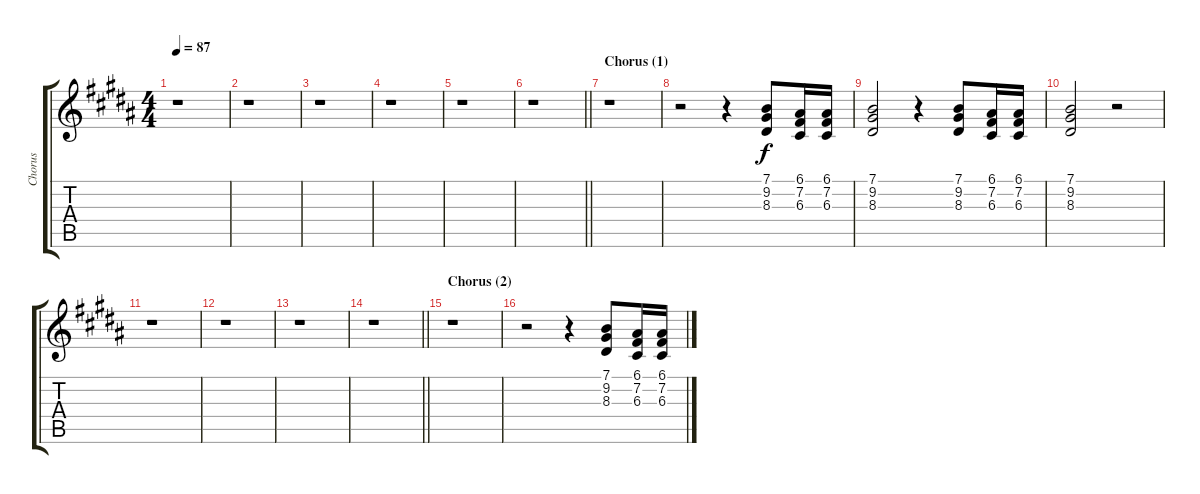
\track ("Chorus" "Chorus") {instrument sopranosax}
\staff {score tabs}
\tuning (E4 B3 G3 D3 A2 E2) {hide}
\ts (4 4)
\tempo 87
\clef g2
\ks b
r.1{dy f} |
r.1 |
r.1 |
r.1 |
r.1 |
\barLineRight lightlight
r.1 |
\section ("" "Chorus (1)")
r.1 |
r.2 r.4 (7.1 9.2 8.3).8 (6.1 7.2 6.3).16 (6.1 7.2 6.3).16 |
(7.1 9.2 8.3).2 r.4 (7.1 9.2 8.3).8 (6.1 7.2 6.3).16 (6.1 7.2 6.3).16 |
(7.1 9.2 8.3).2 r.2 |
r.1 |
r.1 |
r.1 |
\barLineRight lightlight
r.1 |
\section ("" "Chorus (2)")
r.1 |
r.2 r.4 (7.1 9.2 8.3).8 (6.1 7.2 6.3).16 (6.1 7.2 6.3).16
